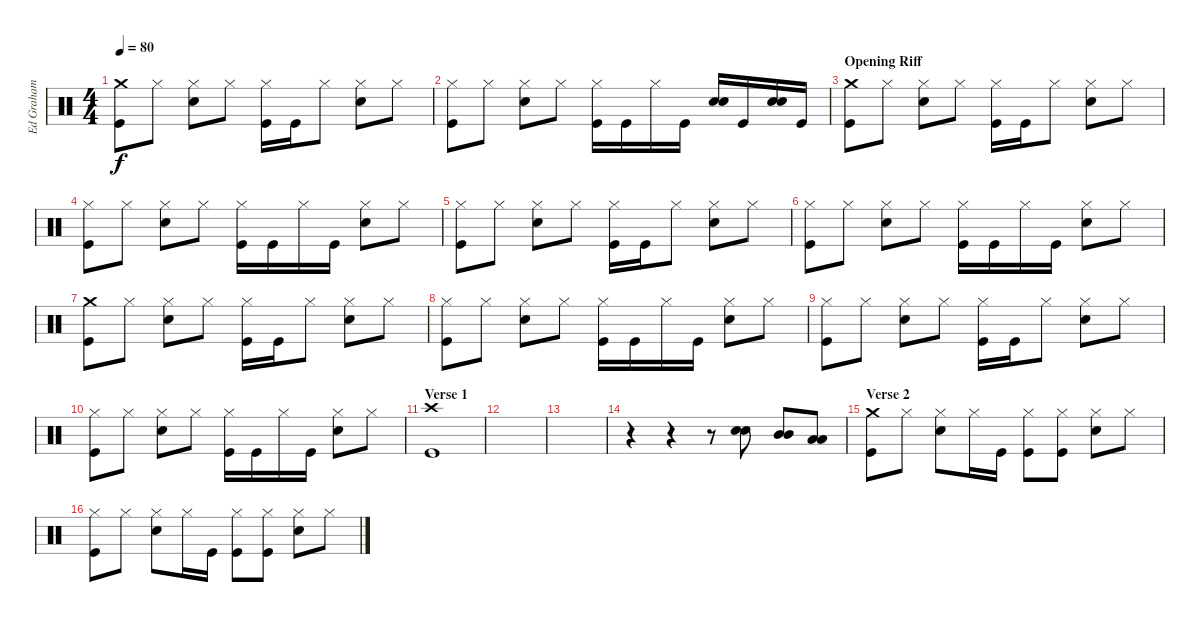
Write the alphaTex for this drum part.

\track ("Ed Graham" "Ed Graham") {instrument percussion}
\staff {score}
\articulation defaults
\ts (4 4)
\tempo 80
\clef neutral
\ks c
("Crash medium (hit)" "Kick (hit)").8{dy f} "Hi-Hat (closed)".8 ("Hi-Hat (closed)" "Electric Snare (hit)").8 "Hi-Hat (closed)".8 ("Hi-Hat (closed)" "Kick (hit)").16 "Kick (hit)".16 "Hi-Hat (closed)".8 ("Hi-Hat (closed)" "Electric Snare (hit)").8 "Hi-Hat (closed)".8 |
("Hi-Hat (closed)" "Kick (hit)").8 "Hi-Hat (closed)".8 ("Hi-Hat (closed)" "Electric Snare (hit)").8 "Hi-Hat (closed)".8 ("Hi-Hat (closed)" "Kick (hit)").16 "Kick (hit)".16 "Hi-Hat (closed)".16 "Kick (hit)".16 ("Electric Snare (hit)" "Electric Snare (hit)").16{bu 120} "Kick (hit)".16 ("Electric Snare (hit)" "Electric Snare (hit)").16{bu 120} "Kick (hit)".16 |
\section ("" "Opening Riff")
("Crash medium (hit)" "Kick (hit)").8 "Hi-Hat (closed)".8 ("Hi-Hat (closed)" "Electric Snare (hit)").8 "Hi-Hat (closed)".8 ("Hi-Hat (closed)" "Kick (hit)").16 "Kick (hit)".16 "Hi-Hat (closed)".8 ("Hi-Hat (closed)" "Electric Snare (hit)").8 "Hi-Hat (closed)".8 |
("Hi-Hat (closed)" "Kick (hit)").8 "Hi-Hat (closed)".8 ("Hi-Hat (closed)" "Electric Snare (hit)").8 "Hi-Hat (closed)".8 ("Hi-Hat (closed)" "Kick (hit)").16 "Kick (hit)".16 "Hi-Hat (closed)".16 "Kick (hit)".16 ("Hi-Hat (closed)" "Electric Snare (hit)").8 "Hi-Hat (closed)".8 |
("Hi-Hat (closed)" "Kick (hit)").8 "Hi-Hat (closed)".8 ("Hi-Hat (closed)" "Electric Snare (hit)").8 "Hi-Hat (closed)".8 ("Hi-Hat (closed)" "Kick (hit)").16 "Kick (hit)".16 "Hi-Hat (closed)".8 ("Hi-Hat (closed)" "Electric Snare (hit)").8 "Hi-Hat (closed)".8 |
("Hi-Hat (closed)" "Kick (hit)").8 "Hi-Hat (closed)".8 ("Hi-Hat (closed)" "Electric Snare (hit)").8 "Hi-Hat (closed)".8 ("Hi-Hat (closed)" "Kick (hit)").16 "Kick (hit)".16 "Hi-Hat (closed)".16 "Kick (hit)".16 ("Hi-Hat (closed)" "Electric Snare (hit)").8 "Hi-Hat (closed)".8 |
("Crash medium (hit)" "Kick (hit)").8 "Hi-Hat (closed)".8 ("Hi-Hat (closed)" "Electric Snare (hit)").8 "Hi-Hat (closed)".8 ("Hi-Hat (closed)" "Kick (hit)").16 "Kick (hit)".16 "Hi-Hat (closed)".8 ("Hi-Hat (closed)" "Electric Snare (hit)").8 "Hi-Hat (closed)".8 |
("Hi-Hat (closed)" "Kick (hit)").8 "Hi-Hat (closed)".8 ("Hi-Hat (closed)" "Electric Snare (hit)").8 "Hi-Hat (closed)".8 ("Hi-Hat (closed)" "Kick (hit)").16 "Kick (hit)".16 "Hi-Hat (closed)".16 "Kick (hit)".16 ("Hi-Hat (closed)" "Electric Snare (hit)").8 "Hi-Hat (closed)".8 |
("Hi-Hat (closed)" "Kick (hit)").8 "Hi-Hat (closed)".8 ("Hi-Hat (closed)" "Electric Snare (hit)").8 "Hi-Hat (closed)".8 ("Hi-Hat (closed)" "Kick (hit)").16 "Kick (hit)".16 "Hi-Hat (closed)".8 ("Hi-Hat (closed)" "Electric Snare (hit)").8 "Hi-Hat (closed)".8 |
("Hi-Hat (closed)" "Kick (hit)").8 "Hi-Hat (closed)".8 ("Hi-Hat (closed)" "Electric Snare (hit)").8 "Hi-Hat (closed)".8 ("Hi-Hat (closed)" "Kick (hit)").16 "Kick (hit)".16 "Hi-Hat (closed)".16 "Kick (hit)".16 ("Hi-Hat (closed)" "Electric Snare (hit)").8 "Hi-Hat (closed)".8 |
\section ("" "Verse 1")
("Crash high (hit)" "Kick (hit)").1 |
|
|
r.4 r.4 r.8 ("Electric Snare (hit)" "Electric Snare (hit)").8{bu 120} ("Mid Tom (hit)" "Mid Tom (hit)").8{bu 120} ("Low Tom (hit)" "Low Tom (hit)").8{bu 120} |
\section ("" "Verse 2")
("Crash medium (hit)" "Kick (hit)").8 "Hi-Hat (closed)".8 ("Electric Snare (hit)" "Hi-Hat (closed)").8 "Hi-Hat (closed)".16 "Kick (hit)".16 ("Hi-Hat (closed)" "Kick (hit)").8 ("Hi-Hat (closed)" "Kick (hit)").8 ("Electric Snare (hit)" "Hi-Hat (closed)").8 "Hi-Hat (closed)".8 |
("Hi-Hat (closed)" "Kick (hit)").8 "Hi-Hat (closed)".8 ("Electric Snare (hit)" "Hi-Hat (closed)").8 "Hi-Hat (closed)".16 "Kick (hit)".16 ("Hi-Hat (closed)" "Kick (hit)").8 ("Hi-Hat (closed)" "Kick (hit)").8 ("Electric Snare (hit)" "Hi-Hat (closed)").8 "Hi-Hat (closed)".8
